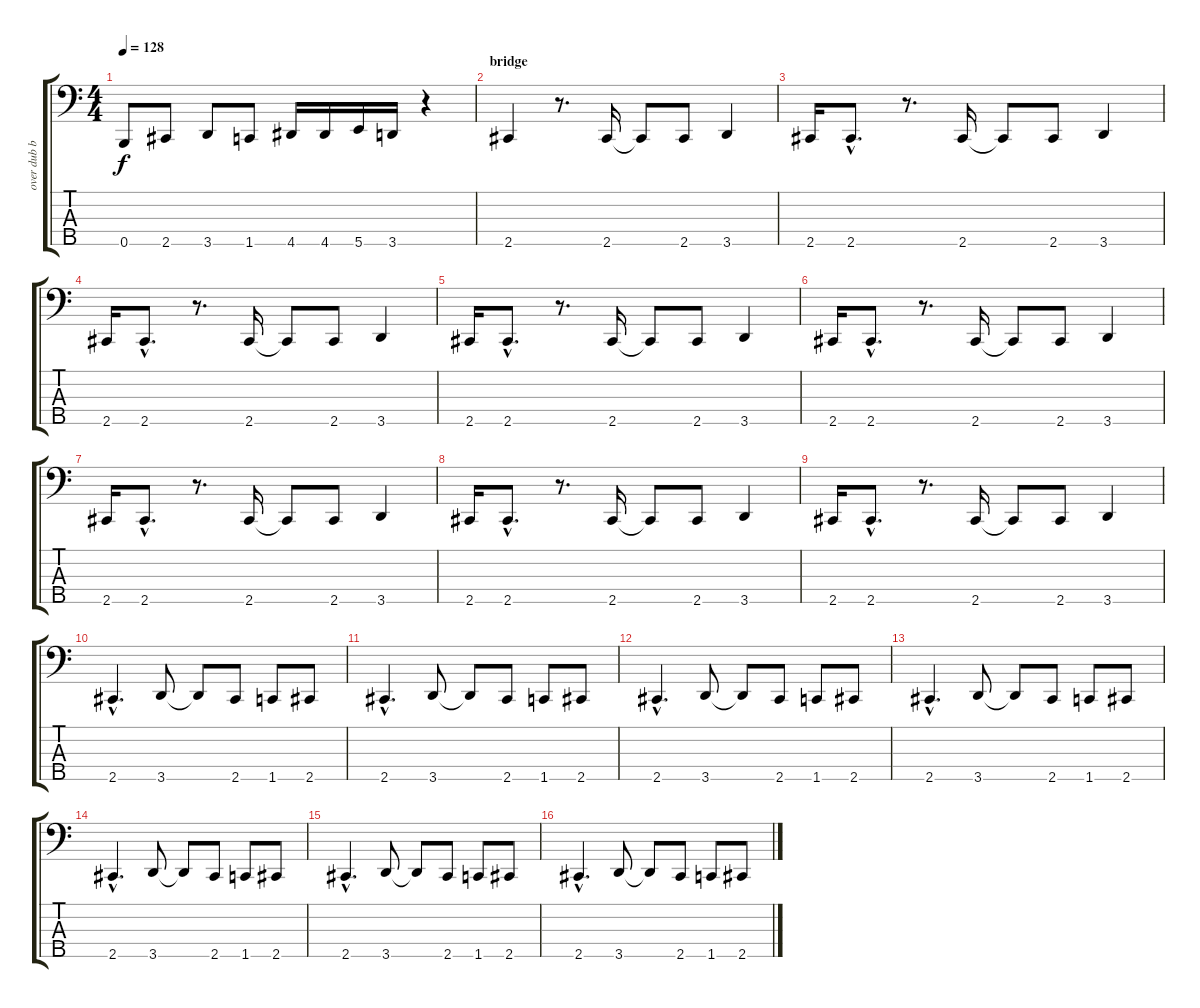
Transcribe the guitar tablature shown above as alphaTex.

\track ("over dub bass" "over dub b") {instrument slapbass1}
\staff {score tabs}
\tuning (G2 D2 A1 E1 B0) {hide}
\ts (4 4)
\tempo 128
\clef f4
\ks c
0.5.8{dy f} 2.5.8 3.5.8 1.5.8 4.5.16 4.5.16 5.5.16 3.5.16 r.4 |
\section ("" "bridge")
2.5.4 r.8{d} 2.5.16 2.5{t}.8 2.5.8 3.5.4 |
2.5.16 2.5{hac}.8{d} r.8{d} 2.5.16 2.5{t}.8 2.5.8 3.5.4 |
2.5.16 2.5{hac}.8{d} r.8{d} 2.5.16 2.5{t}.8 2.5.8 3.5.4 |
2.5.16 2.5{hac}.8{d} r.8{d} 2.5.16 2.5{t}.8 2.5.8 3.5.4 |
2.5.16 2.5{hac}.8{d} r.8{d} 2.5.16 2.5{t}.8 2.5.8 3.5.4 |
2.5.16 2.5{hac}.8{d} r.8{d} 2.5.16 2.5{t}.8 2.5.8 3.5.4 |
2.5.16 2.5{hac}.8{d} r.8{d} 2.5.16 2.5{t}.8 2.5.8 3.5.4 |
2.5.16 2.5{hac}.8{d} r.8{d} 2.5.16 2.5{t}.8 2.5.8 3.5.4 |
2.5{hac}.4{d} 3.5.8 3.5{t}.8 2.5.8 1.5.8 2.5.8 |
2.5{hac}.4{d} 3.5.8 3.5{t}.8 2.5.8 1.5.8 2.5.8 |
2.5{hac}.4{d} 3.5.8 3.5{t}.8 2.5.8 1.5.8 2.5.8 |
2.5{hac}.4{d} 3.5.8 3.5{t}.8 2.5.8 1.5.8 2.5.8 |
2.5{hac}.4{d} 3.5.8 3.5{t}.8 2.5.8 1.5.8 2.5.8 |
2.5{hac}.4{d} 3.5.8 3.5{t}.8 2.5.8 1.5.8 2.5.8 |
2.5{hac}.4{d} 3.5.8 3.5{t}.8 2.5.8 1.5.8 2.5.8
